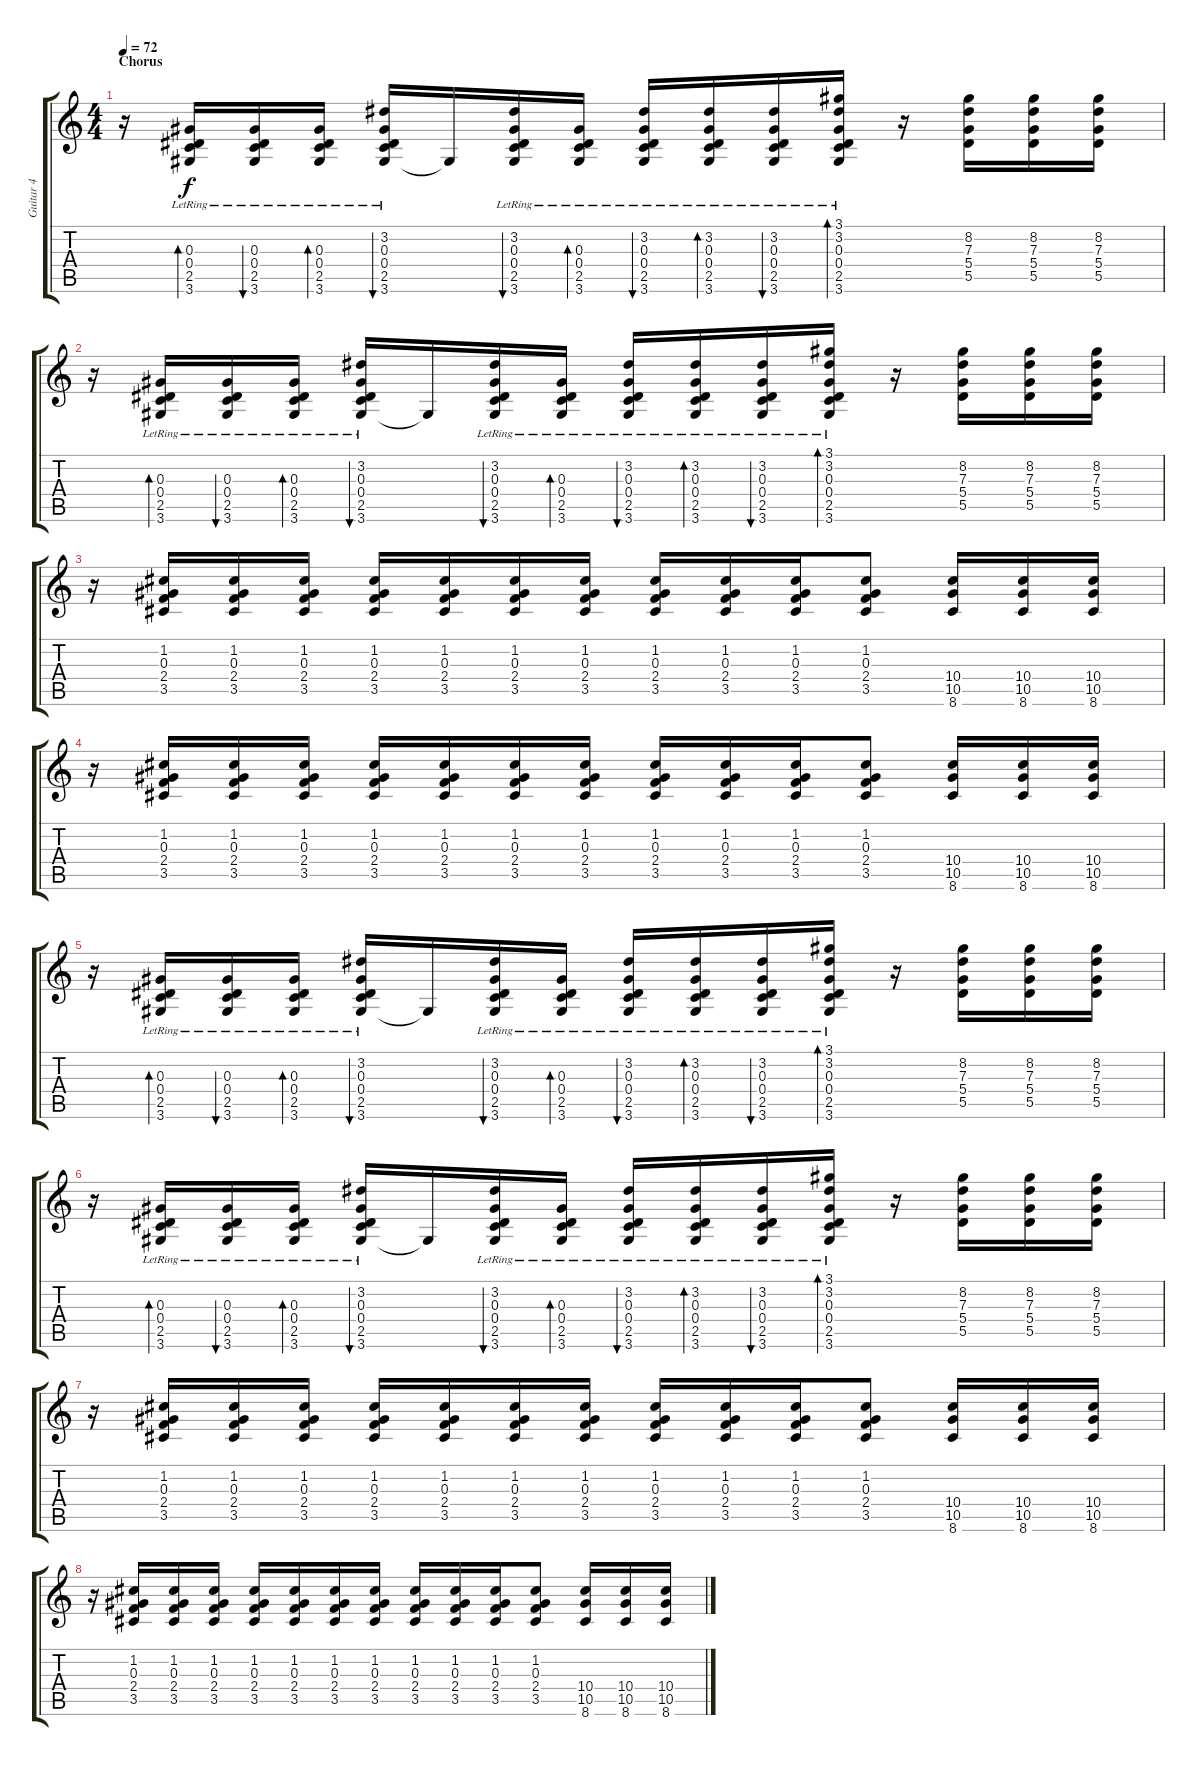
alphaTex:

\track ("Guitar 4" "Guitar 4") {instrument acousticguitarsteel}
\staff {score tabs}
\tuning (F4 C4 Ab3 Eb3 Bb2 F2) {hide}
\ts (4 4)
\section ("" "Chorus")
\tempo 72
\clef g2
\ks c
r.16{dy f} (0.3 0.4{lr} 2.5{lr} 3.6{lr}).16{bd 60} (0.3 0.4{lr} 2.5{lr} 3.6{lr}).16{bu 60} (0.3{lr} 0.4{lr} 2.5{lr} 3.6{lr}).16{bd 60} (3.2{lr} 0.3{lr} 0.4{lr} 2.5{lr} 3.6{lr}).16{bu 60} 3.6{t}.16 (3.2{lr} 0.3{lr} 0.4{lr} 2.5{lr} 3.6{lr}).16{bu 60} (0.3{lr} 0.4{lr} 2.5{lr} 3.6{lr}).16{bd 60} (3.2{lr} 0.3{lr} 0.4{lr} 2.5{lr} 3.6{lr}).16{bu 30} (3.2{lr} 0.3{lr} 0.4{lr} 2.5{lr} 3.6{lr}).16{bd 30} (3.2{lr} 0.3{lr} 0.4{lr} 2.5{lr} 3.6{lr}).16{bu 30} (3.1 3.2{lr} 0.3{lr} 0.4{lr} 2.5{lr} 3.6{lr}).16{bd 30} r.16 (8.2 7.3 5.4 5.5).16 (8.2 7.3 5.4 5.5).16 (8.2 7.3 5.4 5.5).16 |
r.16 (0.3 0.4{lr} 2.5{lr} 3.6{lr}).16{bd 60} (0.3 0.4{lr} 2.5{lr} 3.6{lr}).16{bu 60} (0.3{lr} 0.4{lr} 2.5{lr} 3.6{lr}).16{bd 60} (3.2{lr} 0.3{lr} 0.4{lr} 2.5{lr} 3.6{lr}).16{bu 60} 3.6{t}.16 (3.2{lr} 0.3{lr} 0.4{lr} 2.5{lr} 3.6{lr}).16{bu 60} (0.3{lr} 0.4{lr} 2.5{lr} 3.6{lr}).16{bd 60} (3.2{lr} 0.3{lr} 0.4{lr} 2.5{lr} 3.6{lr}).16{bu 30} (3.2{lr} 0.3{lr} 0.4{lr} 2.5{lr} 3.6{lr}).16{bd 30} (3.2{lr} 0.3{lr} 0.4{lr} 2.5{lr} 3.6{lr}).16{bu 30} (3.1 3.2{lr} 0.3{lr} 0.4{lr} 2.5{lr} 3.6{lr}).16{bd 30} r.16 (8.2 7.3 5.4 5.5).16 (8.2 7.3 5.4 5.5).16 (8.2 7.3 5.4 5.5).16 |
r.16 (1.2 0.3 2.4 3.5).16 (1.2 0.3 2.4 3.5).16 (1.2 0.3 2.4 3.5).16 (1.2 0.3 2.4 3.5).16 (1.2 0.3 2.4 3.5).16 (1.2 0.3 2.4 3.5).16 (1.2 0.3 2.4 3.5).16 (1.2 0.3 2.4 3.5).16 (1.2 0.3 2.4 3.5).16 (1.2 0.3 2.4 3.5).16 (1.2 0.3 2.4 3.5).8 (10.4 10.5 8.6).16 (10.4 10.5 8.6).16 (10.4 10.5 8.6).16 |
r.16 (1.2 0.3 2.4 3.5).16 (1.2 0.3 2.4 3.5).16 (1.2 0.3 2.4 3.5).16 (1.2 0.3 2.4 3.5).16 (1.2 0.3 2.4 3.5).16 (1.2 0.3 2.4 3.5).16 (1.2 0.3 2.4 3.5).16 (1.2 0.3 2.4 3.5).16 (1.2 0.3 2.4 3.5).16 (1.2 0.3 2.4 3.5).16 (1.2 0.3 2.4 3.5).8 (10.4 10.5 8.6).16 (10.4 10.5 8.6).16 (10.4 10.5 8.6).16 |
r.16 (0.3 0.4{lr} 2.5{lr} 3.6{lr}).16{bd 60} (0.3 0.4{lr} 2.5{lr} 3.6{lr}).16{bu 60} (0.3{lr} 0.4{lr} 2.5{lr} 3.6{lr}).16{bd 60} (3.2{lr} 0.3{lr} 0.4{lr} 2.5{lr} 3.6{lr}).16{bu 60} 3.6{t}.16 (3.2{lr} 0.3{lr} 0.4{lr} 2.5{lr} 3.6{lr}).16{bu 60} (0.3{lr} 0.4{lr} 2.5{lr} 3.6{lr}).16{bd 60} (3.2{lr} 0.3{lr} 0.4{lr} 2.5{lr} 3.6{lr}).16{bu 30} (3.2{lr} 0.3{lr} 0.4{lr} 2.5{lr} 3.6{lr}).16{bd 30} (3.2{lr} 0.3{lr} 0.4{lr} 2.5{lr} 3.6{lr}).16{bu 30} (3.1 3.2{lr} 0.3{lr} 0.4{lr} 2.5{lr} 3.6{lr}).16{bd 30} r.16 (8.2 7.3 5.4 5.5).16 (8.2 7.3 5.4 5.5).16 (8.2 7.3 5.4 5.5).16 |
r.16 (0.3 0.4{lr} 2.5{lr} 3.6{lr}).16{bd 60} (0.3 0.4{lr} 2.5{lr} 3.6{lr}).16{bu 60} (0.3{lr} 0.4{lr} 2.5{lr} 3.6{lr}).16{bd 60} (3.2{lr} 0.3{lr} 0.4{lr} 2.5{lr} 3.6{lr}).16{bu 60} 3.6{t}.16 (3.2{lr} 0.3{lr} 0.4{lr} 2.5{lr} 3.6{lr}).16{bu 60} (0.3{lr} 0.4{lr} 2.5{lr} 3.6{lr}).16{bd 60} (3.2{lr} 0.3{lr} 0.4{lr} 2.5{lr} 3.6{lr}).16{bu 30} (3.2{lr} 0.3{lr} 0.4{lr} 2.5{lr} 3.6{lr}).16{bd 30} (3.2{lr} 0.3{lr} 0.4{lr} 2.5{lr} 3.6{lr}).16{bu 30} (3.1 3.2{lr} 0.3{lr} 0.4{lr} 2.5{lr} 3.6{lr}).16{bd 30} r.16 (8.2 7.3 5.4 5.5).16 (8.2 7.3 5.4 5.5).16 (8.2 7.3 5.4 5.5).16 |
r.16 (1.2 0.3 2.4 3.5).16 (1.2 0.3 2.4 3.5).16 (1.2 0.3 2.4 3.5).16 (1.2 0.3 2.4 3.5).16 (1.2 0.3 2.4 3.5).16 (1.2 0.3 2.4 3.5).16 (1.2 0.3 2.4 3.5).16 (1.2 0.3 2.4 3.5).16 (1.2 0.3 2.4 3.5).16 (1.2 0.3 2.4 3.5).16 (1.2 0.3 2.4 3.5).8 (10.4 10.5 8.6).16 (10.4 10.5 8.6).16 (10.4 10.5 8.6).16 |
r.16 (1.2 0.3 2.4 3.5).16 (1.2 0.3 2.4 3.5).16 (1.2 0.3 2.4 3.5).16 (1.2 0.3 2.4 3.5).16 (1.2 0.3 2.4 3.5).16 (1.2 0.3 2.4 3.5).16 (1.2 0.3 2.4 3.5).16 (1.2 0.3 2.4 3.5).16 (1.2 0.3 2.4 3.5).16 (1.2 0.3 2.4 3.5).16 (1.2 0.3 2.4 3.5).8 (10.4 10.5 8.6).16 (10.4 10.5 8.6).16 (10.4 10.5 8.6).16
